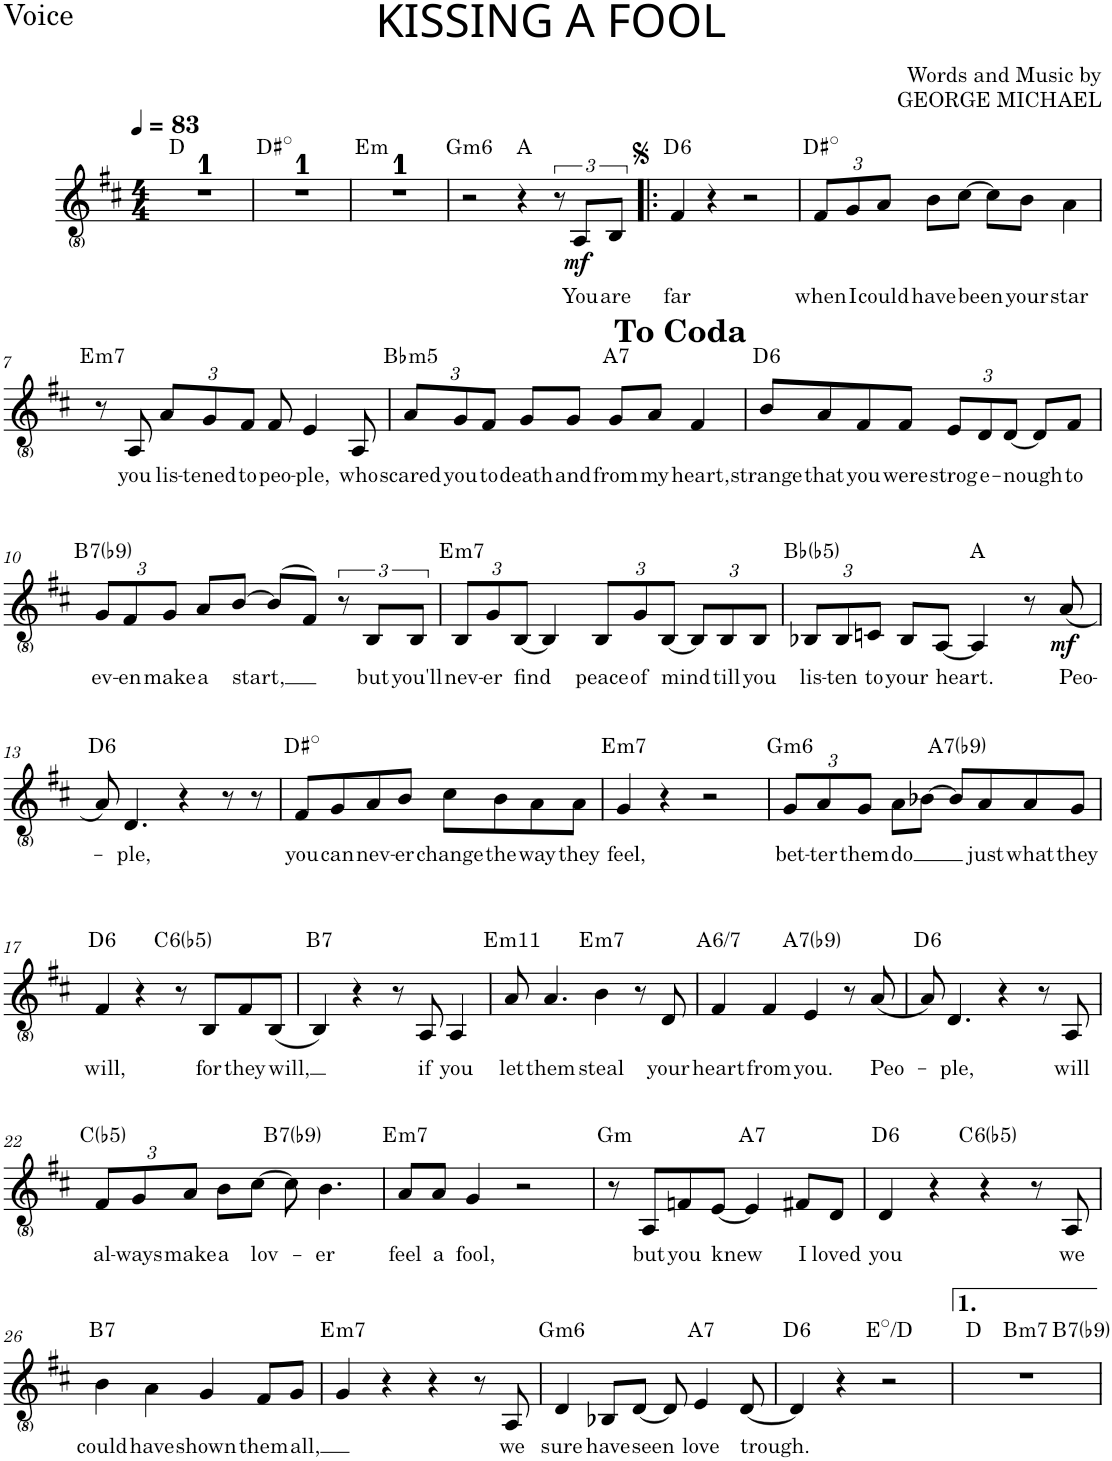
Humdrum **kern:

**kern	**text	**dynam	**harte
*part1	*part1	*part1	*part1
*staff1	*staff1	*staff1	*
*I"Voz	*	*	*
*I'V	*	*	*
*clefG2	*	*	*
*k[f#c#]	*	*	*
*M4/4	*	*	*
*MM83	*	*	*
=1	=1	=1	=1
1r	.	.	D:maj
=2	=2	=2	=2
1r	.	.	D#:dim
=3	=3	=3	=3
!	!	!	!LO:H:kt=m
1r	.	.	E:min
=4	=4	=4	=4
!	!	!	!LO:H:kt=m6
2r	.	.	G:min6
4r	.	.	A:maj
12r	.	.	.
!	!LO:LY:b	!LO:DY:b	!
12A/L	You	mf	.
!	!LO:LY:b	!	!
12B/J	are	.	.
=5!|:	=5!|:	=5!|:	=5!|:
!	!LO:LY:b	!	!LO:H:kt=6
4f#/	far	.	D:maj6
4r	.	.	.
2r	.	.	.
=6	=6	=6	=6
*Xbrackettup	*	*	*
!	!LO:LY:b	!	!
12f#/L	when	.	D#:dim
!	!LO:LY:b	!	!
12g/	I	.	.
!	!LO:LY:b	!	!
12a/J	could	.	.
!	!LO:LY:b	!	!
8b\L	have	.	.
!	!LO:LY:b	!	!
[>8cc#\J	been	.	.
8cc#\L]	.	.	.
!	!LO:LY:b	!	!
8b\J	your	.	.
!	!LO:LY:b	!	!
4a\	star	.	.
!!LO:LB:g=z
=7	=7	=7	=7
!	!	!	!LO:H:kt=m7
8r	.	.	E:min7
!	!LO:LY:b	!	!
8A/	you	.	.
!	!LO:LY:b	!	!
12a/L	lis-	.	.
!	!LO:LY:b	!	!
12g/	-tened	.	.
!	!LO:LY:b	!	!
12f#/J	to	.	.
!	!LO:LY:b	!	!
8f#/	peo-	.	.
!	!LO:LY:b	!	!
4e/	-ple,	.	.
!	!LO:LY:b	!	!
8A/	who	.	.
=8	=8	=8	=8
!	!LO:LY:b	!	!LO:H:kt=m5
12a/L	scared	.	Bb:(1,5)
!	!LO:LY:b	!	!
12g/	you	.	.
!	!LO:LY:b	!	!
12f#/J	to	.	.
!	!LO:LY:b	!	!
8g/L	death	.	.
!	!LO:LY:b	!	!
8g/J	and	.	.
!	!LO:LY:b	!	!LO:H:kt=7
8g/L	from	.	A:7
!	!LO:LY:b	!	!
8a/J	my	.	.
!	!LO:LY:b	!	!
4f#/	heart,	.	.
=9	=9	=9	=9
!	!LO:LY:b	!	!LO:H:kt=6
8b/L	strange	.	D:maj6
!	!LO:LY:b	!	!
8a/	that	.	.
!	!LO:LY:b	!	!
8f#/	you	.	.
!	!LO:LY:b	!	!
8f#/J	were	.	.
!	!LO:LY:b	!	!
12e/L	strog	.	.
!	!LO:LY:b	!	!
12d/	e-	.	.
!	!LO:LY:b	!	!
[<12d/J	-nough	.	.
8d/L]	.	.	.
!	!LO:LY:b	!	!
8f#/J	to	.	.
!LO:TX:a:t=<b><font size="15"/>To Coda</b>	!	!	!
!!LO:LB:g=z
=10	=10	=10	=10
!	!LO:LY:b	!	!LO:H:kt=7
12g/L	ev-	.	B:7(b9)
!	!LO:LY:b	!	!
12f#/	-en	.	.
!	!LO:LY:b	!	!
12g/J	make	.	.
!	!LO:LY:b	!	!
8a/L	a	.	.
!	!LO:LY:b	!	!
[>8b/J	start,	.	.
(>8b/L]	.	.	.
8f#/J)	.	.	.
*brackettup	*	*	*
12r	.	.	.
!	!LO:LY:b	!	!
12B/L	but	.	.
!	!LO:LY:b	!	!
12B/J	you'll	.	.
=11	=11	=11	=11
*Xbrackettup	*	*	*
!	!LO:LY:b	!	!LO:H:kt=m7
12B/L	nev-	.	E:min7
!	!LO:LY:b	!	!
12g/	-er	.	.
!	!LO:LY:b	!	!
[12B/J	find	.	.
4B/]	.	.	.
!	!LO:LY:b	!	!
12B/L	peace	.	.
!	!LO:LY:b	!	!
12g/	of	.	.
!	!LO:LY:b	!	!
[12B/J	mind	.	.
12B/L]	.	.	.
!	!LO:LY:b	!	!
12B/	till	.	.
!	!LO:LY:b	!	!
12B/J	you	.	.
=12	=12	=12	=12
!	!LO:LY:b	!	!
12B-X/L	lis-	.	Bb:(3,b5)
!	!LO:LY:b	!	!
12B-/	-ten	.	.
!	!LO:LY:b	!	!
12cn/J	to	.	.
!	!LO:LY:b	!	!
8B-/L	your	.	.
!	!LO:LY:b	!	!
[8A/J	heart.	.	.
4A/]	.	.	A:maj
8r	.	.	.
!	!LO:LY:b	!LO:DY:b	!
(<8a/	Peo-	mf	.
!!LO:LB:g=z
=13	=13	=13	=13
!	!	!	!LO:H:kt=6
8a/)	.	.	D:maj6
!	!LO:LY:b	!	!
4.d/	-ple,	.	.
4r	.	.	.
8r	.	.	.
8r	.	.	.
=14	=14	=14	=14
!	!LO:LY:b	!	!
8f#/L	you	.	D#:dim
!	!LO:LY:b	!	!
8g/	can	.	.
!	!LO:LY:b	!	!
8a/	nev-	.	.
!	!LO:LY:b	!	!
8b/J	-er	.	.
!	!LO:LY:b	!	!
8cc#\L	change	.	.
!	!LO:LY:b	!	!
8b\	the	.	.
!	!LO:LY:b	!	!
8a\	way	.	.
!	!LO:LY:b	!	!
8a\J	they	.	.
=15	=15	=15	=15
!	!LO:LY:b	!	!LO:H:kt=m7
4g/	feel,	.	E:min7
4r	.	.	.
2r	.	.	.
=16	=16	=16	=16
!	!LO:LY:b	!	!LO:H:kt=m6
12g/L	bet-	.	G:min6
!	!LO:LY:b	!	!
12a/	-ter	.	.
!	!LO:LY:b	!	!
12g/J	them	.	.
!	!LO:LY:b	!	!
8a\L	do	.	.
[>8b-X\J	.	.	.
!	!	!	!LO:H:kt=7
8b-/L]	.	.	A:7(b9)
!	!LO:LY:b	!	!
8a/	just	.	.
!	!LO:LY:b	!	!
8a/	what	.	.
!	!LO:LY:b	!	!
8g/J	they	.	.
!!LO:LB:g=z
=17	=17	=17	=17
!	!LO:LY:b	!	!LO:H:kt=6
4f#/	will,	.	D:maj6
4r	.	.	.
!	!	!	!LO:H:kt=6
8r	.	.	C:(3,b5,6)
!	!LO:LY:b	!	!
8B/L	for	.	.
!	!LO:LY:b	!	!
8f#/	they	.	.
!	!LO:LY:b	!	!
(<8B/J	will,	.	.
=18	=18	=18	=18
!	!	!	!LO:H:kt=7
4B/)	.	.	B:7
4r	.	.	.
8r	.	.	.
!	!LO:LY:b	!	!
8A/	if	.	.
!	!LO:LY:b	!	!
4A/	you	.	.
=19	=19	=19	=19
!	!LO:LY:b	!	!LO:H:kt=m11
8a/	let	.	E:min9(11)
!	!LO:LY:b	!	!
4.a/	them	.	.
!	!LO:LY:b	!	!LO:H:kt=m7
4b\	steal	.	E:min7
8r	.	.	.
!	!LO:LY:b	!	!
8d/	your	.	.
=20	=20	=20	=20
!	!LO:LY:b	!	!LO:H:kt=6/7
4f#/	heart	.	A:maj
!	!LO:LY:b	!	!
4f#/	from	.	.
!	!LO:LY:b	!	!LO:H:kt=7
4e/	you.	.	A:7(b9)
8r	.	.	.
!	!LO:LY:b	!	!
(<8a/	Peo-	.	.
=21	=21	=21	=21
!	!	!	!LO:H:kt=6
8a/)	.	.	D:maj6
!	!LO:LY:b	!	!
4.d/	-ple,	.	.
4r	.	.	.
8r	.	.	.
!	!LO:LY:b	!	!
8A/	will	.	.
!!LO:LB:g=z
=22	=22	=22	=22
!	!LO:LY:b	!	!
12f#/L	al-	.	C:(3,b5)
!	!LO:LY:b	!	!
12g/	-ways	.	.
!	!LO:LY:b	!	!
12a/J	make	.	.
!	!LO:LY:b	!	!
8b\L	a	.	.
!	!LO:LY:b	!	!
[>8cc#\J	lov-	.	.
!	!	!	!LO:H:kt=7
8cc#\]	.	.	B:7(b9)
!	!LO:LY:b	!	!
4.b\	-er	.	.
=23	=23	=23	=23
!	!LO:LY:b	!	!LO:H:kt=m7
8a/L	feel	.	E:min7
!	!LO:LY:b	!	!
8a/J	a	.	.
!	!LO:LY:b	!	!
4g/	fool,	.	.
2r	.	.	.
=24	=24	=24	=24
!	!	!	!LO:H:kt=m
8r	.	.	G:min
!	!LO:LY:b	!	!
8A/L	but	.	.
!	!LO:LY:b	!	!
8fn/	you	.	.
!	!LO:LY:b	!	!
[<8e/J	knew	.	.
!	!	!	!LO:H:kt=7
4e/]	.	.	A:7
!	!LO:LY:b	!	!
8f#X/L	I	.	.
!	!LO:LY:b	!	!
8d/J	loved	.	.
=25	=25	=25	=25
!	!LO:LY:b	!	!LO:H:kt=6
4d/	you	.	D:maj6
4r	.	.	.
!	!	!	!LO:H:kt=6
4r	.	.	C:(3,b5,6)
8r	.	.	.
!	!LO:LY:b	!	!
8A/	we	.	.
!!LO:LB:g=z
=26	=26	=26	=26
!	!LO:LY:b	!	!LO:H:kt=7
4b\	could	.	B:7
!	!LO:LY:b	!	!
4a\	have	.	.
!	!LO:LY:b	!	!
4g/	shown	.	.
!	!LO:LY:b	!	!
8f#/L	them	.	.
!	!LO:LY:b	!	!
8g/J	all,	.	.
=27	=27	=27	=27
!	!	!	!LO:H:kt=m7
4g/	.	.	E:min7
4r	.	.	.
4r	.	.	.
8r	.	.	.
!	!LO:LY:b	!	!
8A/	we	.	.
=28	=28	=28	=28
!	!LO:LY:b	!	!LO:H:kt=m6
4d/	sure	.	G:min6
!	!LO:LY:b	!	!
8B-X/L	have	.	.
!	!LO:LY:b	!	!
[8d/J	seen	.	.
8d/]	.	.	.
!	!LO:LY:b	!	!LO:H:kt=7
4e/	love	.	A:7
!	!LO:LY:b	!	!
[8d/	trough.	.	.
=29	=29	=29	=29
!	!	!	!LO:H:kt=6
4d/]	.	.	D:maj6
4r	.	.	.
2r	.	.	E:dim/b7
=30	=30	=30	=30
*^	*	*	*
*	*^	*	*	*
1r	2ryy	2.ryy	.	.	D:maj
!	!	!	!	!	!LO:H:kt=m7
.	2ryy	.	.	.	B:min7
!	!	!	!	!	!LO:H:kt=7
.	.	4ryy	.	.	B:7(b9)
*v	*v	*v	*	*	*
=	=	=	=
*-	*-	*-	*-
